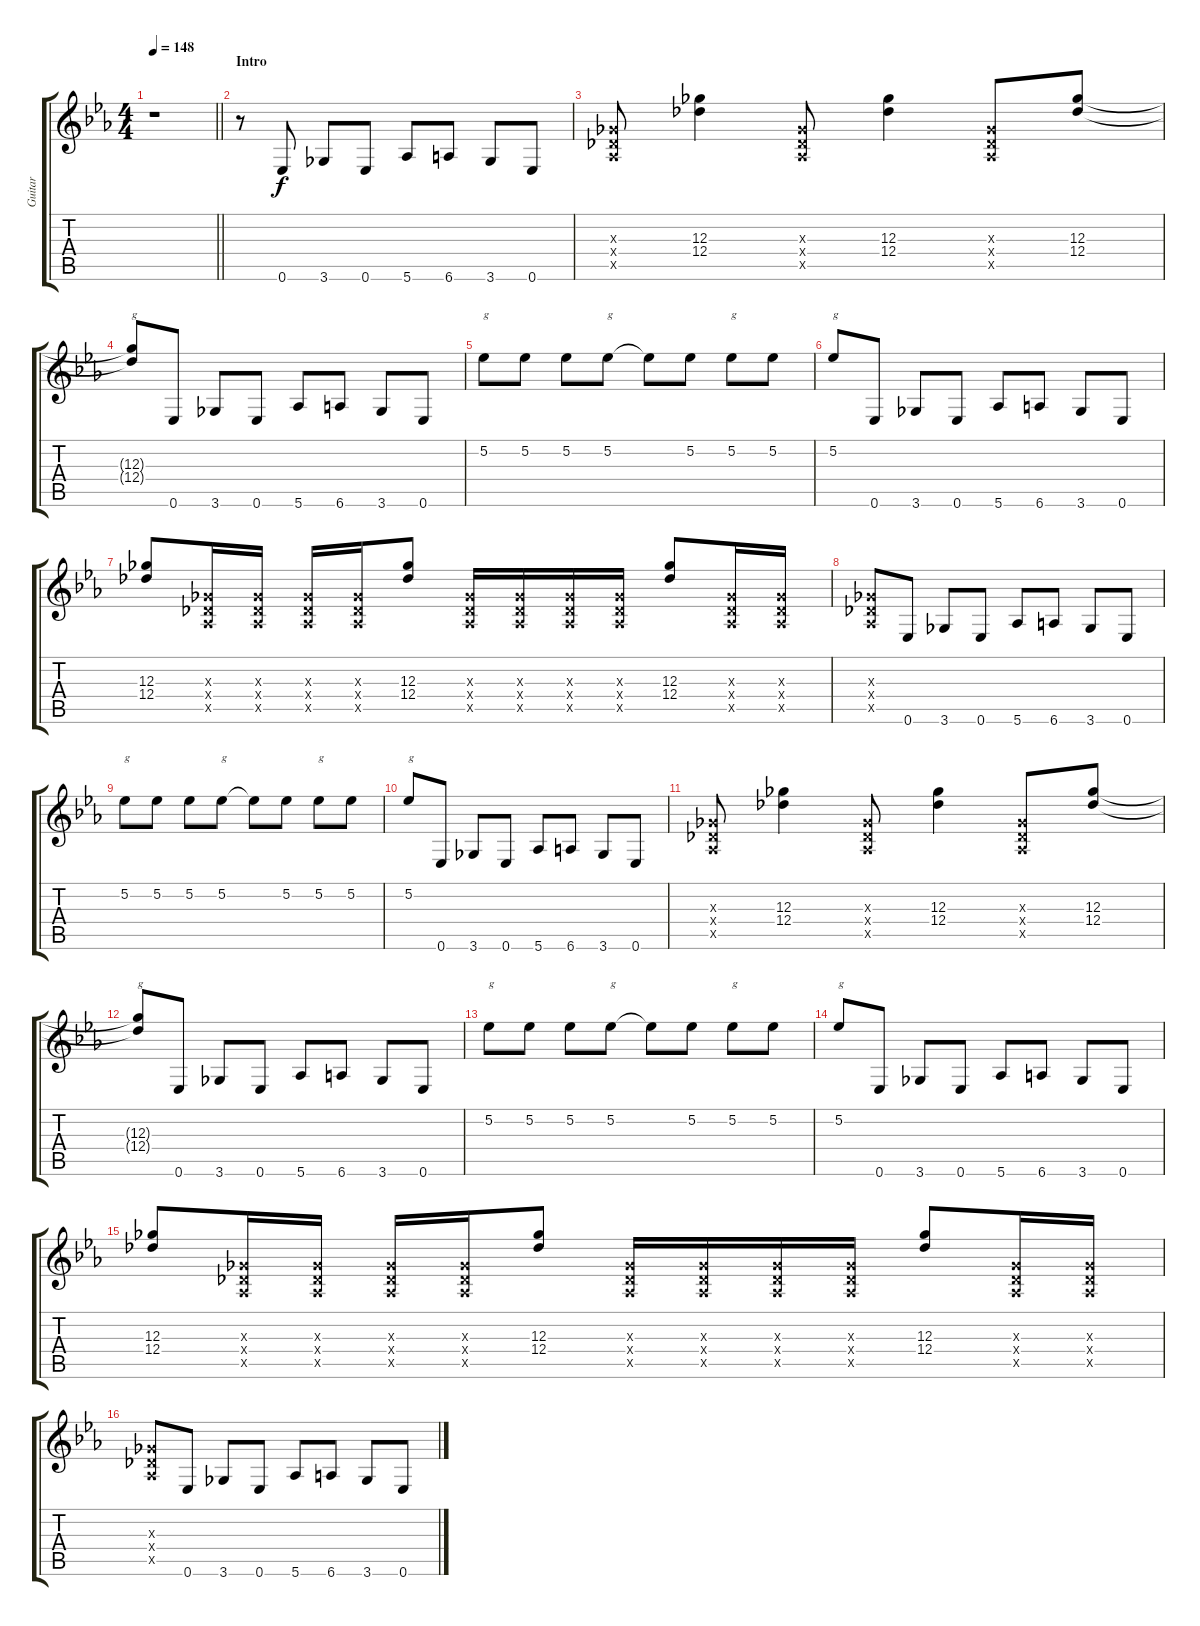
\track ("Guitar" "Guitar") {instrument distortionguitar}
\staff {score tabs}
\tuning (Eb4 Bb3 Gb3 Db3 Ab2 Eb2) {hide}
\ts (4 4)
\tempo 148
\clef g2
\barLineRight lightlight
\ks eb
r.1{dy f instrument distortionguitar} |
\section ("" "Intro")
r.8 0.6.8 3.6.8 0.6.8 5.6.8 6.6.8 3.6.8 0.6.8 |
(0.3{x} 0.4{x} 0.5{x}).8 (12.3 12.4).4 (0.3{x} 0.4{x} 0.5{x}).8 (12.3 12.4).4 (0.3{x} 0.4{x} 0.5{x}).8 (12.3 12.4).8 |
(12.3{t} 12.4{t}).8{txt "g"} 0.6.8 3.6.8 0.6.8 5.6.8 6.6.8 3.6.8 0.6.8 |
5.2.8{txt "g"} 5.2.8 5.2.8 5.2.8{txt "g"} 5.2{t}.8 5.2.8 5.2.8{txt "g"} 5.2.8 |
5.2.8{txt "g"} 0.6.8 3.6.8 0.6.8 5.6.8 6.6.8 3.6.8 0.6.8 |
(12.3 12.4).8 (0.3{x} 0.4{x} 0.5{x}).16 (0.3{x} 0.4{x} 0.5{x}).16 (0.3{x} 0.4{x} 0.5{x}).16 (0.3{x} 0.4{x} 0.5{x}).16 (12.3 12.4).8 (0.3{x} 0.4{x} 0.5{x}).16 (0.3{x} 0.4{x} 0.5{x}).16 (0.3{x} 0.4{x} 0.5{x}).16 (0.3{x} 0.4{x} 0.5{x}).16 (12.3 12.4).8 (0.3{x} 0.4{x} 0.5{x}).16 (0.3{x} 0.4{x} 0.5{x}).16 |
(0.3{x} 0.4{x} 0.5{x}).8 0.6.8 3.6.8 0.6.8 5.6.8 6.6.8 3.6.8 0.6.8 |
5.2.8{txt "g"} 5.2.8 5.2.8 5.2.8{txt "g"} 5.2{t}.8 5.2.8 5.2.8{txt "g"} 5.2.8 |
5.2.8{txt "g"} 0.6.8 3.6.8 0.6.8 5.6.8 6.6.8 3.6.8 0.6.8 |
(0.3{x} 0.4{x} 0.5{x}).8 (12.3 12.4).4 (0.3{x} 0.4{x} 0.5{x}).8 (12.3 12.4).4 (0.3{x} 0.4{x} 0.5{x}).8 (12.3 12.4).8 |
(12.3{t} 12.4{t}).8{txt "g"} 0.6.8 3.6.8 0.6.8 5.6.8 6.6.8 3.6.8 0.6.8 |
5.2.8{txt "g"} 5.2.8 5.2.8 5.2.8{txt "g"} 5.2{t}.8 5.2.8 5.2.8{txt "g"} 5.2.8 |
5.2.8{txt "g"} 0.6.8 3.6.8 0.6.8 5.6.8 6.6.8 3.6.8 0.6.8 |
(12.3 12.4).8 (0.3{x} 0.4{x} 0.5{x}).16 (0.3{x} 0.4{x} 0.5{x}).16 (0.3{x} 0.4{x} 0.5{x}).16 (0.3{x} 0.4{x} 0.5{x}).16 (12.3 12.4).8 (0.3{x} 0.4{x} 0.5{x}).16 (0.3{x} 0.4{x} 0.5{x}).16 (0.3{x} 0.4{x} 0.5{x}).16 (0.3{x} 0.4{x} 0.5{x}).16 (12.3 12.4).8 (0.3{x} 0.4{x} 0.5{x}).16 (0.3{x} 0.4{x} 0.5{x}).16 |
(0.3{x} 0.4{x} 0.5{x}).8 0.6.8 3.6.8 0.6.8 5.6.8 6.6.8 3.6.8 0.6.8
